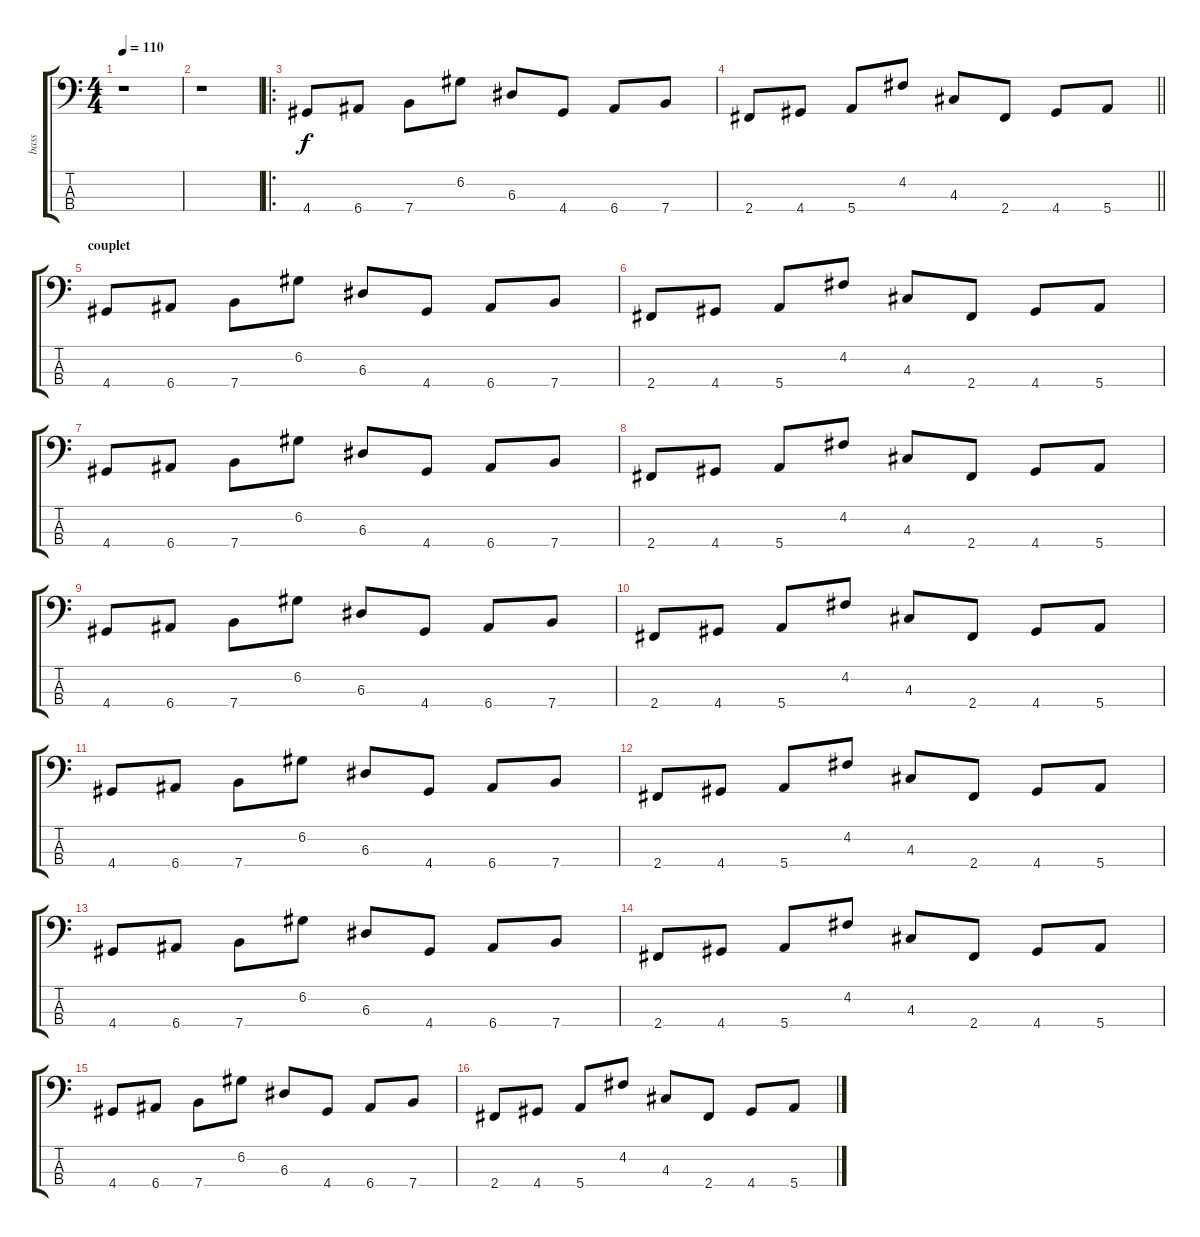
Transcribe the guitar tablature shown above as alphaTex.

\track ("bass" "bass") {instrument electricbassfinger}
\staff {score tabs}
\tuning (G2 D2 A1 E1) {hide}
\ts (4 4)
\tempo 110
\clef f4
\ks c
r.1{dy f instrument electricbassfinger} |
r.1 |
\ro
4.4.8 6.4.8 7.4.8 6.2.8 6.3.8 4.4.8 6.4.8 7.4.8 |
\barLineRight lightlight
2.4.8 4.4.8 5.4.8 4.2.8 4.3.8 2.4.8 4.4.8 5.4.8 |
\section ("" "couplet")
4.4.8 6.4.8 7.4.8 6.2.8 6.3.8 4.4.8 6.4.8 7.4.8 |
2.4.8 4.4.8 5.4.8 4.2.8 4.3.8 2.4.8 4.4.8 5.4.8 |
4.4.8 6.4.8 7.4.8 6.2.8 6.3.8 4.4.8 6.4.8 7.4.8 |
2.4.8 4.4.8 5.4.8 4.2.8 4.3.8 2.4.8 4.4.8 5.4.8 |
4.4.8 6.4.8 7.4.8 6.2.8 6.3.8 4.4.8 6.4.8 7.4.8 |
2.4.8 4.4.8 5.4.8 4.2.8 4.3.8 2.4.8 4.4.8 5.4.8 |
4.4.8 6.4.8 7.4.8 6.2.8 6.3.8 4.4.8 6.4.8 7.4.8 |
2.4.8 4.4.8 5.4.8 4.2.8 4.3.8 2.4.8 4.4.8 5.4.8 |
4.4.8 6.4.8 7.4.8 6.2.8 6.3.8 4.4.8 6.4.8 7.4.8 |
2.4.8 4.4.8 5.4.8 4.2.8 4.3.8 2.4.8 4.4.8 5.4.8 |
4.4.8 6.4.8 7.4.8 6.2.8 6.3.8 4.4.8 6.4.8 7.4.8 |
2.4.8 4.4.8 5.4.8 4.2.8 4.3.8 2.4.8 4.4.8 5.4.8
